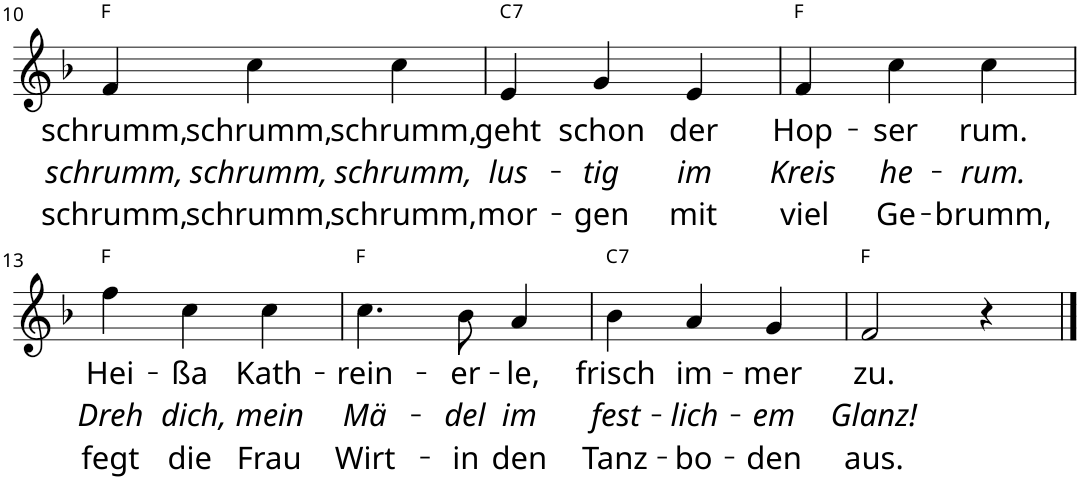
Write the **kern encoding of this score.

**kern	**text	**text	**text	**harte
*part1	*part1	*part1	*part1	*part1
*staff1	*staff1	*staff1	*staff1	*
*I"P1	*	*	*	*
!!LO:PB:g=z
*clefG2	*	*	*	*
*k[b-]	*	*	*	*
*F:	*	*	*	*
*M3/4	*	*	*	*
=10	=10	=10	=10	=10
!	!LO:LY:b	!LO:LY:b	!LO:LY:b	!
4f/	schrumm,	schrumm,	schrumm,	F:maj
!	!LO:LY:b	!LO:LY:b	!LO:LY:b	!
4cc\	schrumm,	schrumm,	schrumm,	.
!	!LO:LY:b	!LO:LY:b	!LO:LY:b	!
4cc\	schrumm,	schrumm,	schrumm,	.
=11	=11	=11	=11	=11
!	!LO:LY:b	!LO:LY:b	!LO:LY:b	!LO:H:kt=7
4e/	geht	lus-	mor-	C:7
!	!LO:LY:b	!LO:LY:b	!LO:LY:b	!
4g/	schon	-tig	-gen	.
!	!LO:LY:b	!LO:LY:b	!LO:LY:b	!
4e/	der	im	mit	.
=12	=12	=12	=12	=12
!	!LO:LY:b	!LO:LY:b	!LO:LY:b	!
4f/	Hop-	Kreis	viel	F:maj
!	!LO:LY:b	!LO:LY:b	!LO:LY:b	!
4cc\	-ser	he-	Ge-	.
!	!LO:LY:b	!LO:LY:b	!LO:LY:b	!
4cc\	rum.	-rum.	-brumm,	.
!!LO:LB:g=z
=13	=13	=13	=13	=13
!	!LO:LY:b	!LO:LY:b	!LO:LY:b	!
4ff\	Hei-	Dreh	fegt	F:maj
!	!LO:LY:b	!LO:LY:b	!LO:LY:b	!
4cc\	-ßa	dich,	die	.
!	!LO:LY:b	!LO:LY:b	!LO:LY:b	!
4cc\	Kath-	mein	Frau	.
=14	=14	=14	=14	=14
!	!LO:LY:b	!LO:LY:b	!LO:LY:b	!
4.cc\	-rein-	Mä-	Wirt-	F:maj
!	!LO:LY:b	!LO:LY:b	!LO:LY:b	!
8b-\	-er-	-del	-in	.
!	!LO:LY:b	!LO:LY:b	!LO:LY:b	!
4a/	-le,	im	den	.
=15	=15	=15	=15	=15
!	!LO:LY:b	!LO:LY:b	!LO:LY:b	!LO:H:kt=7
4b-\	frisch	fest-	Tanz-	C:7
!	!LO:LY:b	!LO:LY:b	!LO:LY:b	!
4a/	im-	-lich-	-bo-	.
!	!LO:LY:b	!LO:LY:b	!LO:LY:b	!
4g/	-mer	-em	-den	.
=16	=16	=16	=16	=16
!	!LO:LY:b	!LO:LY:b	!LO:LY:b	!
2f/	zu.	Glanz!	aus.	F:maj
4r	.	.	.	.
==	==	==	==	==
*-	*-	*-	*-	*-
